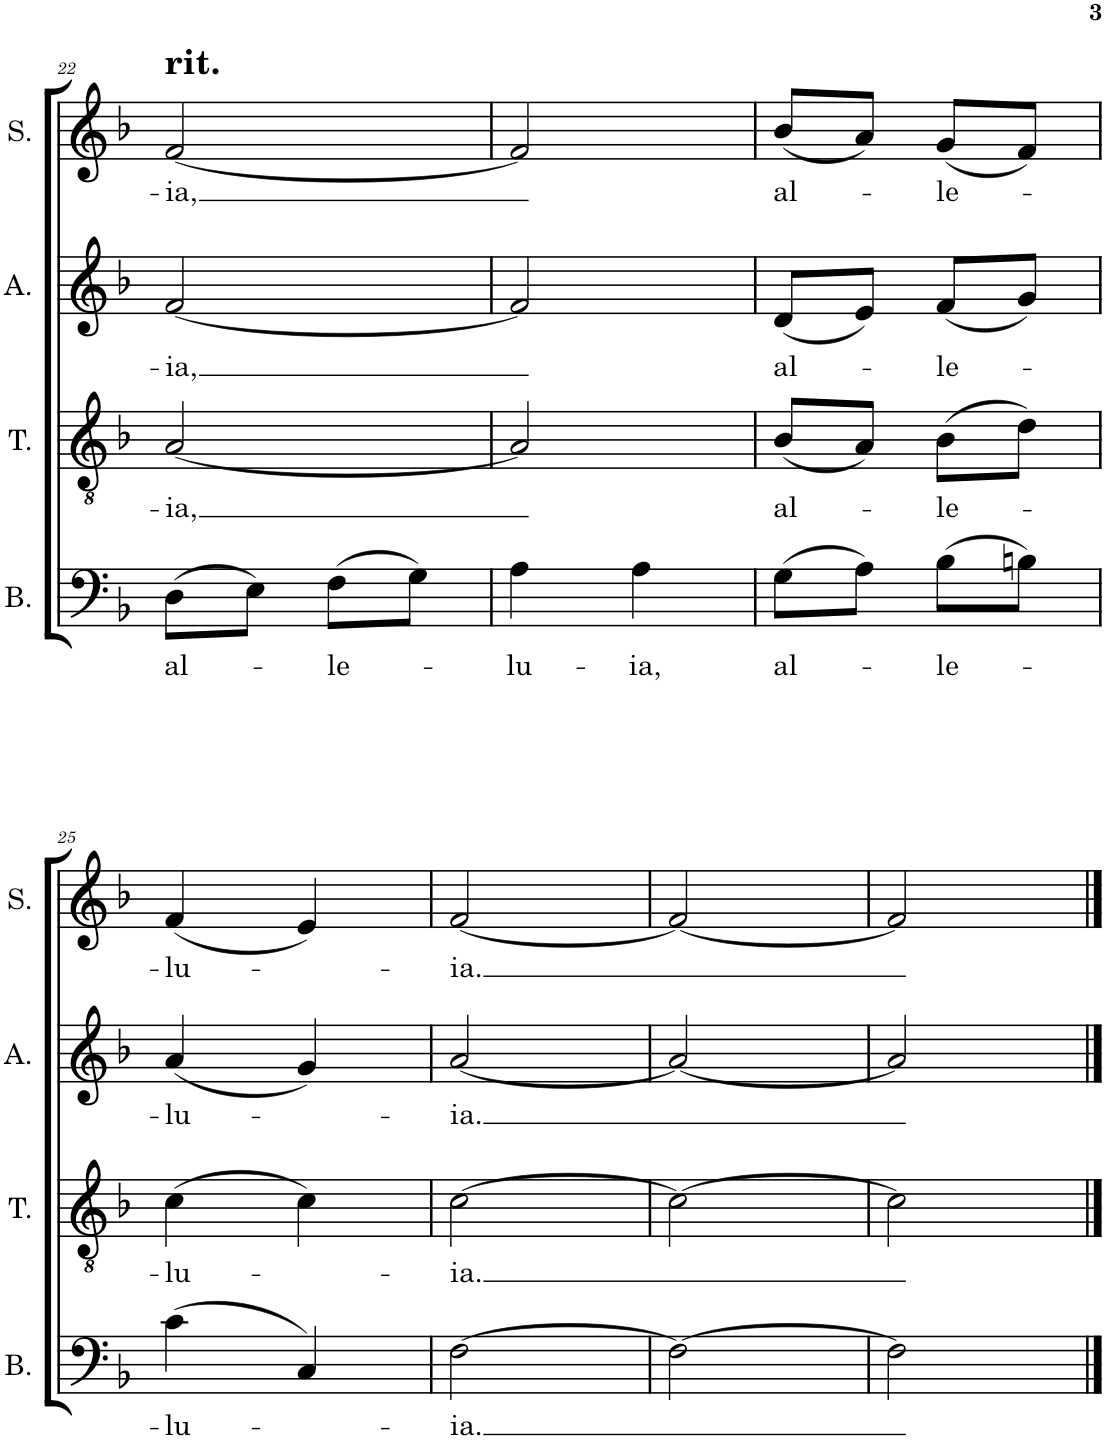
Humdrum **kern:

**kern	**text	**kern	**text	**kern	**text	**kern	**text
*part4	*part4	*part3	*part3	*part2	*part2	*part1	*part1
*staff4	*staff4	*staff3	*staff3	*staff2	*staff2	*staff1	*staff1
*I"Bass	*	*I"Tenor	*	*I"Alto	*	*I"Soprano	*
*I'B.	*	*I'T.	*	*I'A.	*	*I'S.	*
!!LO:PB:g=z
*clefF4	*	*clefGv2	*	*clefG2	*	*clefG2	*
*k[b-]	*	*k[b-]	*	*k[b-]	*	*k[b-]	*
*M2/4	*	*M2/4	*	*M2/4	*	*M2/4	*
=22	=22	=22	=22	=22	=22	=22	=22
!	!	!	!	!	!	!LO:TX:a:B:t=rit.	!
!	!LO:LY:b	!	!LO:LY:b	!	!LO:LY:b	!	!LO:LY:b
(8D\L	al-	[2A/	-ia,	[2f/	-ia,	[2f/	-ia,
8E\J)	.	.	.	.	.	.	.
!	!LO:LY:b	!	!	!	!	!	!
(8F\L	-le-	.	.	.	.	.	.
8G\J)	.	.	.	.	.	.	.
=23	=23	=23	=23	=23	=23	=23	=23
!	!LO:LY:b	!	!	!	!	!	!
4A\	-lu-	2A/]	.	2f/]	.	2f/]	.
!	!LO:LY:b	!	!	!	!	!	!
4A\	-ia,	.	.	.	.	.	.
=24	=24	=24	=24	=24	=24	=24	=24
!	!LO:LY:b	!	!LO:LY:b	!	!LO:LY:b	!	!LO:LY:b
(8G\L	al-	(8B-/L	al-	(8d/L	al-	(8b-/L	al-
8A\J)	.	8A/J)	.	8e/J)	.	8a/J)	.
!	!LO:LY:b	!	!LO:LY:b	!	!LO:LY:b	!	!LO:LY:b
(8B-\L	-le-	(8B-\L	-le-	(8f/L	-le-	(8g/L	-le-
8Bn\J)	.	8d\J)	.	8g/J)	.	8f/J)	.
!!LO:LB:g=z
=25	=25	=25	=25	=25	=25	=25	=25
!	!LO:LY:b	!	!LO:LY:b	!	!LO:LY:b	!	!LO:LY:b
(4c\	-lu-	(4c\	-lu-	(4a/	-lu-	(4f/	-lu-
4C/)	.	4c\)	.	4g/)	.	4e/)	.
=26	=26	=26	=26	=26	=26	=26	=26
!	!LO:LY:b	!	!LO:LY:b	!	!LO:LY:b	!	!LO:LY:b
[2F\	-ia.	[2c\	-ia.	[2a/	-ia.	[2f/	-ia.
=27	=27	=27	=27	=27	=27	=27	=27
2F\_	.	2c\_	.	2a/_	.	2f/_	.
=28	=28	=28	=28	=28	=28	=28	=28
2F\]	.	2c\]	.	2a/]	.	2f/]	.
==	==	==	==	==	==	==	==
*-	*-	*-	*-	*-	*-	*-	*-
